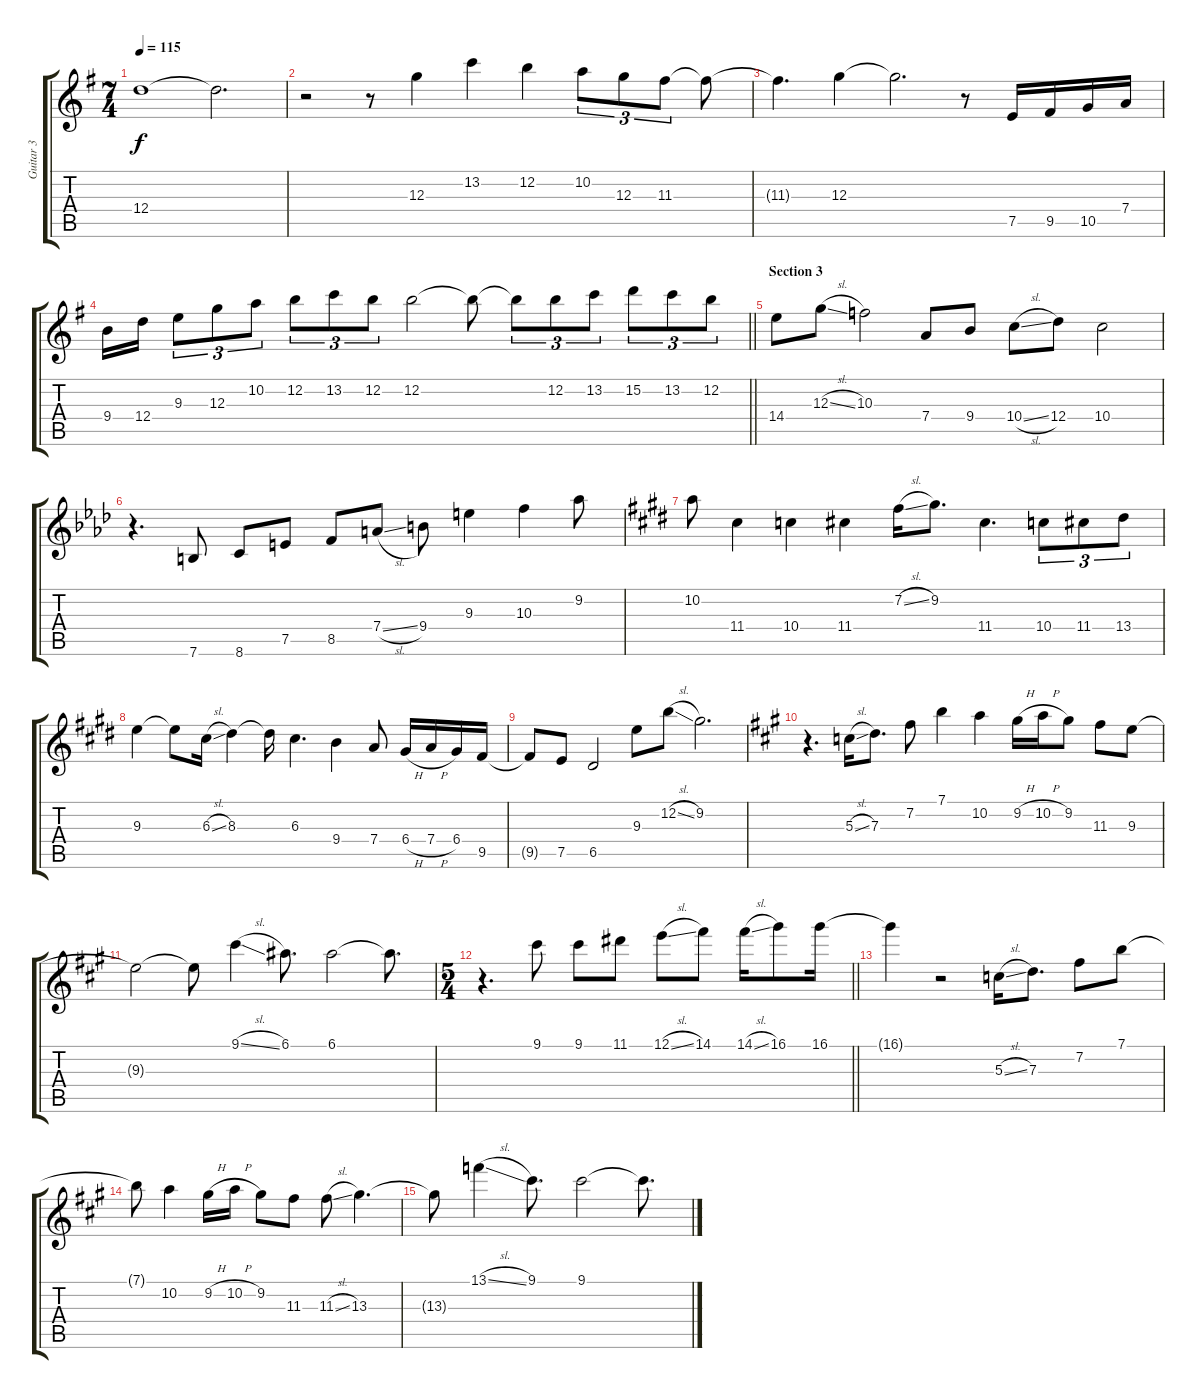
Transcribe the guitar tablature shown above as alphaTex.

\track ("Guitar 3" "Guitar 3") {instrument acousticguitarnylon}
\staff {score tabs}
\tuning (E4 B3 G3 D3 A2 E2) {hide}
\ts (7 4)
\tempo 115
\clef g2
\ks g
12.4{t}.1{dy f} 12.4{t}.2{d} |
r.2 r.8 12.3.4 13.2.4 12.2.4 10.2.8{tu (3 2)} 12.3.8{tu (3 2)} 11.3.8{tu (3 2)} 11.3{t}.8 |
11.3{t}.4{d} 12.3.4 12.3{t}.2{d} r.8 7.5.16 9.5.16 10.5.16 7.4.16 |
\barLineRight lightlight
9.4.16 12.4.16 9.3.8{tu (3 2)} 12.3.8{tu (3 2)} 10.2.8{tu (3 2)} 12.2.8{tu (3 2)} 13.2.8{tu (3 2)} 12.2.8{tu (3 2)} 12.2.2 12.2{t}.8 12.2{t}.8{tu (3 2)} 12.2.8{tu (3 2)} 13.2.8{tu (3 2)} 15.2.8{tu (3 2)} 13.2.8{tu (3 2)} 12.2.8{tu (3 2)} |
\section ("" "Section 3")
14.4.8 12.3{sl}.8 10.3.2 7.4.8 9.4.8 10.4{sl}.8 12.4.8 10.4.2 |
\ks ab
r.4{d} 7.6.8 8.6.8 7.5.8 8.5.8 7.4{sl}.8 9.4.8 9.3.4 10.3.4 9.2.8 |
\ks e
10.2.8 11.4.4 10.4.4 11.4.4 7.2{sl}.16 9.2.8{d} 11.4.4{d} 10.4.8{tu (3 2)} 11.4.8{tu (3 2)} 13.4.8{tu (3 2)} |
9.3.4 9.3{t}.8 6.3{sl}.16 8.3.4 8.3{t}.16 6.3.4{d} 9.4.4 7.4.8 6.4{h}.16 7.4{h}.16 6.4.16 9.5.16 |
9.5{t}.8 7.5.8 6.5.2 9.3.8 12.2{sl}.8 9.2.2{d} |
\ks a
r.4{d} 5.3{sl}.16 7.3.8{d} 7.2.8 7.1.4 10.2.4 9.2{h}.16 10.2{h}.16 9.2.8 11.3.8 9.3.8 |
9.3{t}.2 9.3{t}.8 9.1{sl}.4 6.1.8{d} 6.1.2 6.1{t}.8{d} |
\ts (5 4)
\barLineRight lightlight
r.4{d} 9.1.8 9.1.8 11.1.8 12.1{sl}.8 14.1.8 14.1{sl}.16 16.1.8 16.1.16 |
16.1{t}.4 r.2 5.3{sl}.16 7.3.8{d} 7.2.8 7.1.8 |
7.1{t}.8 10.2.4 9.2{h}.16 10.2{h}.16 9.2.8 11.3.8 11.3{sl}.8 13.3.4{d} |
13.3{t}.8 13.1{sl}.4 9.1.8{d} 9.1.2 9.1{t}.8{d}
